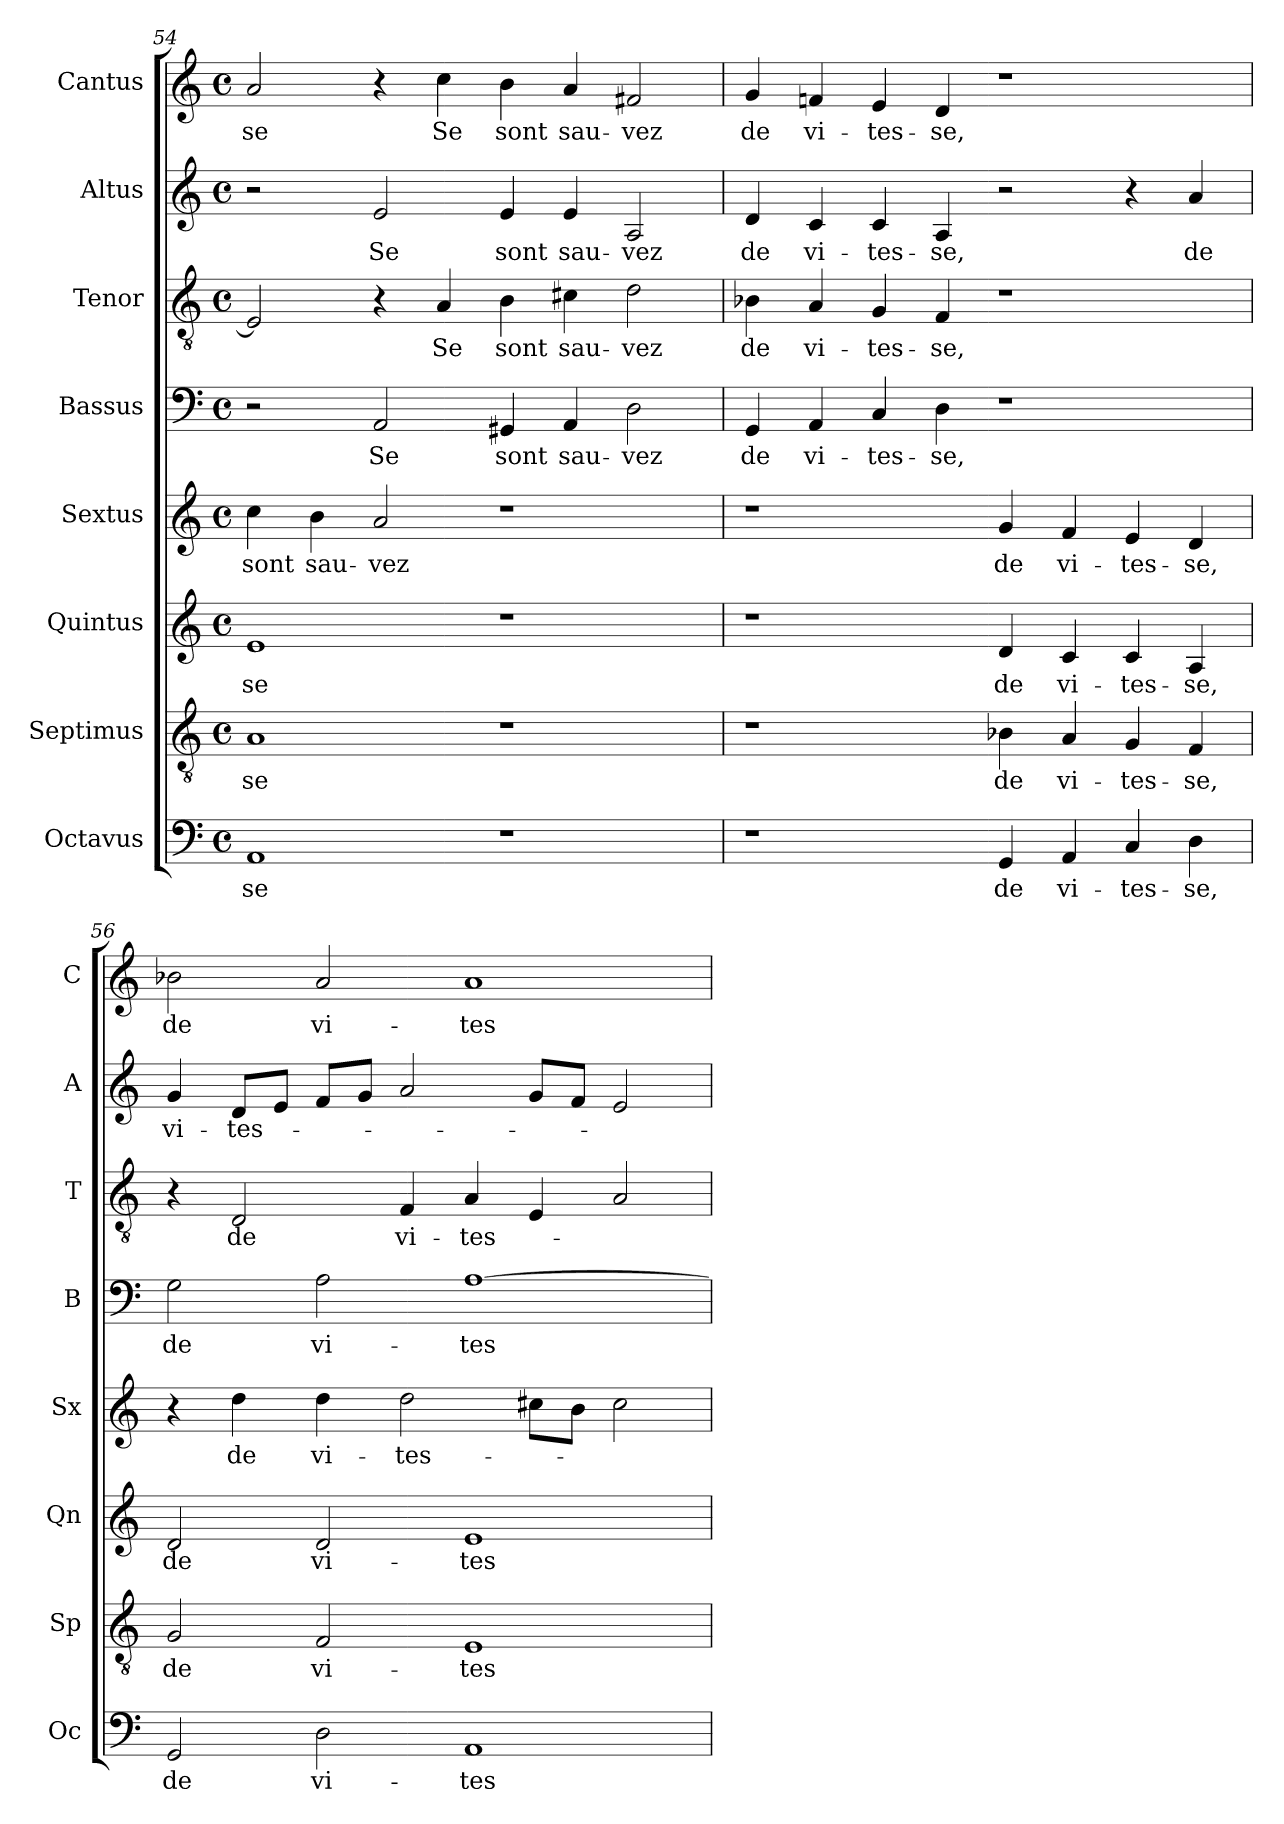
**kern	**text	**kern	**text	**kern	**text	**kern	**text	**kern	**text	**kern	**text	**kern	**text	**kern	**text
*part8	*part8	*part7	*part7	*part6	*part6	*part5	*part5	*part4	*part4	*part3	*part3	*part2	*part2	*part1	*part1
*staff8	*staff8	*staff7	*staff7	*staff6	*staff6	*staff5	*staff5	*staff4	*staff4	*staff3	*staff3	*staff2	*staff2	*staff1	*staff1
*I"Octavus	*	*I"Septimus	*	*I"Quintus	*	*I"Sextus	*	*I"Bassus	*	*I"Tenor	*	*I"Altus	*	*I"Cantus	*
*I'Oc	*	*I'Sp	*	*I'Qn	*	*I'Sx	*	*I'B	*	*I'T	*	*I'A	*	*I'C	*
*clefF4	*	*clefGv2	*	*clefG2	*	*clefG2	*	*clefF4	*	*clefGv2	*	*clefG2	*	*clefG2	*
*k[]	*	*k[]	*	*k[]	*	*k[]	*	*k[]	*	*k[]	*	*k[]	*	*k[]	*
*C:	*	*C:	*	*C:	*	*C:	*	*C:	*	*C:	*	*C:	*	*C:	*
*M4/4	*	*M4/4	*	*M4/4	*	*M4/4	*	*M4/4	*	*M4/4	*	*M4/4	*	*M4/4	*
*met(c)	*	*met(c)	*	*met(c)	*	*met(c)	*	*met(c)	*	*met(c)	*	*met(c)	*	*met(c)	*
=54	=54	=54	=54	=54	=54	=54	=54	=54	=54	=54	=54	=54	=54	=54	=54
!	!LO:LY:b	!	!LO:LY:b	!	!LO:LY:b	!	!LO:LY:b	!	!	!	!	!	!	!	!LO:LY:b
1AA	-se	1A	-se	1e	-se	4cc\	sont	2r	.	2E/]	.	2r	.	2a/	-se
!	!	!	!	!	!	!	!LO:LY:b	!	!	!	!	!	!	!	!
.	.	.	.	.	.	4b\	sau-	.	.	.	.	.	.	.	.
!	!	!	!	!	!	!	!LO:LY:b	!	!LO:LY:b	!	!	!	!LO:LY:b	!	!
.	.	.	.	.	.	2a/	-vez	2AA/	Se	4r	.	2e/	Se	4r	.
!	!	!	!	!	!	!	!	!	!	!	!LO:LY:b	!	!	!	!LO:LY:b
.	.	.	.	.	.	.	.	.	.	4A/	Se	.	.	4cc\	Se
!	!	!	!	!	!	!	!	!	!LO:LY:b	!	!LO:LY:b	!	!LO:LY:b	!	!LO:LY:b
1r	.	1r	.	1r	.	1r	.	4GG#X/	sont	4B\	sont	4e/	sont	4b\	sont
!	!	!	!	!	!	!	!	!	!LO:LY:b	!	!LO:LY:b	!	!LO:LY:b	!	!LO:LY:b
.	.	.	.	.	.	.	.	4AA/	sau-	4c#X\	sau-	4e/	sau-	4a/	sau-
!	!	!	!	!	!	!	!	!	!LO:LY:b	!	!LO:LY:b	!	!LO:LY:b	!	!LO:LY:b
.	.	.	.	.	.	.	.	2D\	-vez	2d\	-vez	2A/	-vez	2f#X/	-vez
!!LO:LB:g=z
=55	=55	=55	=55	=55	=55	=55	=55	=55	=55	=55	=55	=55	=55	=55	=55
!	!	!	!	!	!	!	!	!	!LO:LY:b	!	!LO:LY:b	!	!LO:LY:b	!	!LO:LY:b
1r	.	1r	.	1r	.	1r	.	4GG/	de	4B-X\	de	4d/	de	4g/	de
!	!	!	!	!	!	!	!	!	!LO:LY:b	!	!LO:LY:b	!	!LO:LY:b	!	!LO:LY:b
.	.	.	.	.	.	.	.	4AA/	vi-	4A/	vi-	4c/	vi-	4fni/	vi-
!	!	!	!	!	!	!	!	!	!LO:LY:b	!	!LO:LY:b	!	!LO:LY:b	!	!LO:LY:b
.	.	.	.	.	.	.	.	4C/	-tes-	4G/	-tes-	4c/	-tes-	4e/	-tes-
!	!	!	!	!	!	!	!	!	!LO:LY:b	!	!LO:LY:b	!	!LO:LY:b	!	!LO:LY:b
.	.	.	.	.	.	.	.	4D\	-se,	4F/	-se,	4A/	-se,	4d/	-se,
!	!LO:LY:b	!	!LO:LY:b	!	!LO:LY:b	!	!LO:LY:b	!	!	!	!	!	!	!	!
4GG/	de	4B-X\	de	4d/	de	4g/	de	1r	.	1r	.	2r	.	1r	.
!	!LO:LY:b	!	!LO:LY:b	!	!LO:LY:b	!	!LO:LY:b	!	!	!	!	!	!	!	!
4AA/	vi-	4A/	vi-	4c/	vi-	4f/	vi-	.	.	.	.	.	.	.	.
!	!LO:LY:b	!	!LO:LY:b	!	!LO:LY:b	!	!LO:LY:b	!	!	!	!	!	!	!	!
4C/	-tes-	4G/	-tes-	4c/	-tes-	4e/	-tes-	.	.	.	.	4r	.	.	.
!	!LO:LY:b	!	!LO:LY:b	!	!LO:LY:b	!	!LO:LY:b	!	!	!	!	!	!LO:LY:b	!	!
4D\	-se,	4F/	-se,	4A/	-se,	4d/	-se,	.	.	.	.	4a/	de	.	.
=56	=56	=56	=56	=56	=56	=56	=56	=56	=56	=56	=56	=56	=56	=56	=56
!	!LO:LY:b	!	!LO:LY:b	!	!LO:LY:b	!	!	!	!LO:LY:b	!	!	!	!LO:LY:b	!	!LO:LY:b
2GG/	de	2G/	de	2d/	de	4r	.	2G\	de	4r	.	4g/	vi-	2b-X\	de
!	!	!	!	!	!	!	!LO:LY:b	!	!	!	!LO:LY:b	!	!LO:LY:b	!	!
.	.	.	.	.	.	4dd\	de	.	.	2D/	de	8d/L	-tes-	.	.
.	.	.	.	.	.	.	.	.	.	.	.	8e/J	.	.	.
!	!LO:LY:b	!	!LO:LY:b	!	!LO:LY:b	!	!LO:LY:b	!	!LO:LY:b	!	!	!	!	!	!LO:LY:b
2D\	vi-	2F/	vi-	2d/	vi-	4dd\	vi-	2A\	vi-	.	.	8f/L	.	2a/	vi-
.	.	.	.	.	.	.	.	.	.	.	.	8g/J	.	.	.
!	!	!	!	!	!	!	!LO:LY:b	!	!	!	!LO:LY:b	!	!	!	!
.	.	.	.	.	.	2dd\	-tes-	.	.	4F/	vi-	2a/	.	.	.
!	!LO:LY:b	!	!LO:LY:b	!	!LO:LY:b	!	!	!	!LO:LY:b	!	!LO:LY:b	!	!	!	!LO:LY:b
1AA	-tes-	1E	-tes-	1e	-tes-	.	.	[1A	-tes-	4A/	-tes-	.	.	1a	-tes-
.	.	.	.	.	.	8cc#X\L	.	.	.	4E/	.	8g/L	.	.	.
.	.	.	.	.	.	8b\J	.	.	.	.	.	8f/J	.	.	.
.	.	.	.	.	.	2cc#\	.	.	.	2A/	.	2e/	.	.	.
=	=	=	=	=	=	=	=	=	=	=	=	=	=	=	=
*-	*-	*-	*-	*-	*-	*-	*-	*-	*-	*-	*-	*-	*-	*-	*-
